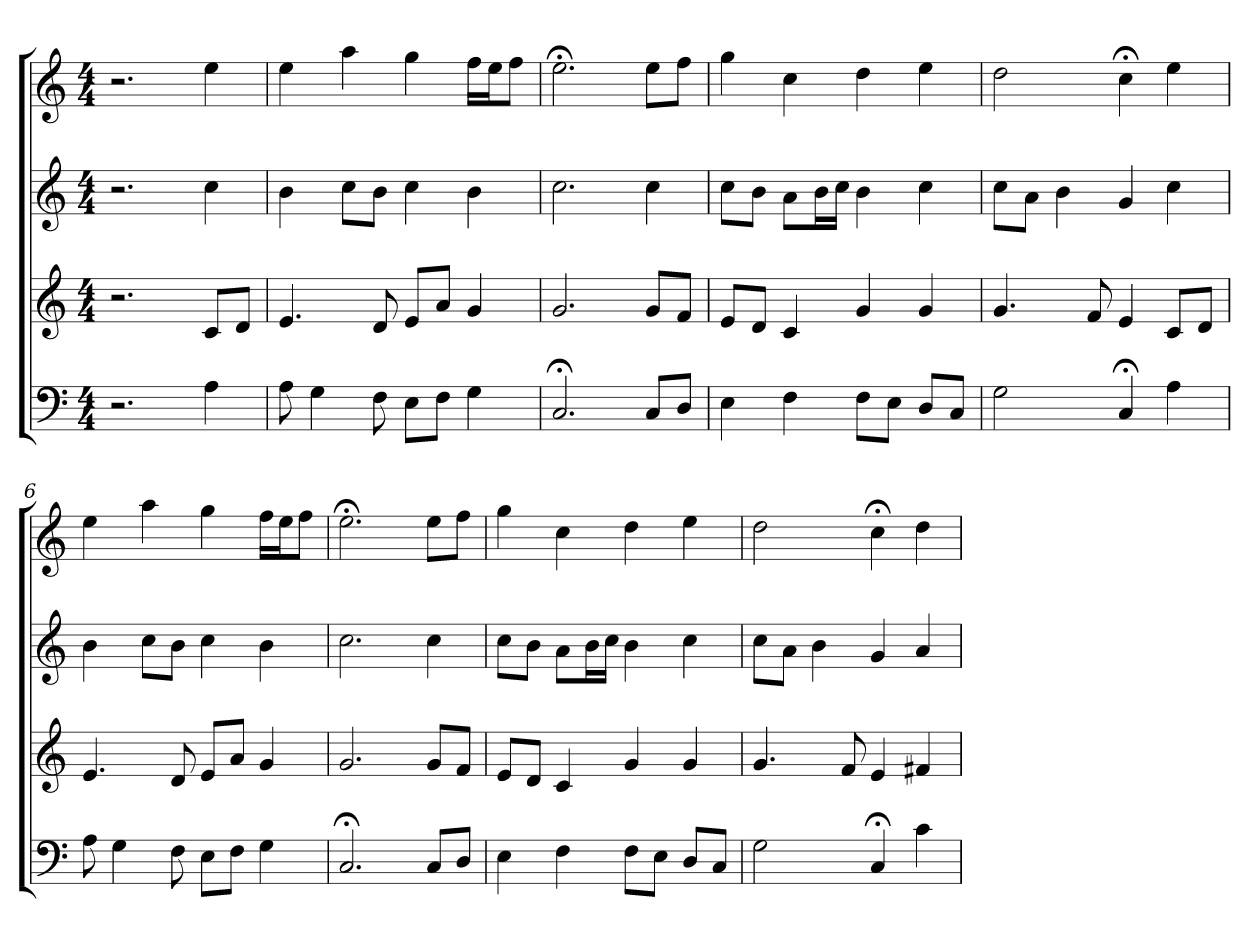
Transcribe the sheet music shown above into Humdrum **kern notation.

**kern	**kern	**kern	**kern
*part4	*part3	*part2	*part1
*staff4	*staff3	*staff2	*staff1
*clefF4	*clefG2	*clefG2	*clefG2
*k[]	*k[]	*k[]	*k[]
*C:	*C:	*C:	*a:
*M4/4	*M4/4	*M4/4	*M4/4
=1	=1	=1	=1
2.r	2.r	2.r	2.r
4A	8c/L	4cc	4ee
.	8d/J	.	.
=2	=2	=2	=2
8A	4.e	4b	4ee
4G	.	.	.
.	.	8cc\L	4aa
8F	8d	8b\J	.
8E\L	8e/L	4cc	4gg
8F\J	8a/J	.	.
4G	4g	4b	16ff\LL
.	.	.	16ee\J
.	.	.	8ff\J
=3	=3	=3	=3
2.C;<	2.g	2.cc	2.ee;<
8C/L	8g/L	4cc	8ee\L
8D/J	8f/J	.	8ff\J
=4	=4	=4	=4
4E	8e/L	8cc\L	4gg
.	8d/J	8b\J	.
4F	4c	8a\L	4cc
.	.	16b\L	.
.	.	16cc\JJ	.
8F\L	4g	4b	4dd
8E\J	.	.	.
8D/L	4g	4cc	4ee
8C/J	.	.	.
=5	=5	=5	=5
2G	4.g	8cc\L	2dd
.	.	8a\J	.
.	.	4b	.
.	8f	.	.
4C;<	4e	4g	4cc;<
4A	8c/L	4cc	4ee
.	8d/J	.	.
=6	=6	=6	=6
8A	4.e	4b	4ee
4G	.	.	.
.	.	8cc\L	4aa
8F	8d	8b\J	.
8E\L	8e/L	4cc	4gg
8F\J	8a/J	.	.
4G	4g	4b	16ff\LL
.	.	.	16ee\J
.	.	.	8ff\J
=7	=7	=7	=7
2.C;<	2.g	2.cc	2.ee;<
8C/L	8g/L	4cc	8ee\L
8D/J	8f/J	.	8ff\J
=8	=8	=8	=8
4E	8e/L	8cc\L	4gg
.	8d/J	8b\J	.
4F	4c	8a\L	4cc
.	.	16b\L	.
.	.	16cc\JJ	.
8F\L	4g	4b	4dd
8E\J	.	.	.
8D/L	4g	4cc	4ee
8C/J	.	.	.
=9	=9	=9	=9
2G	4.g	8cc\L	2dd
.	.	8a\J	.
.	.	4b	.
.	8f	.	.
4C;<	4e	4g	4cc;<
4c	4f#X	4a	4dd
=	=	=	=
*-	*-	*-	*-
